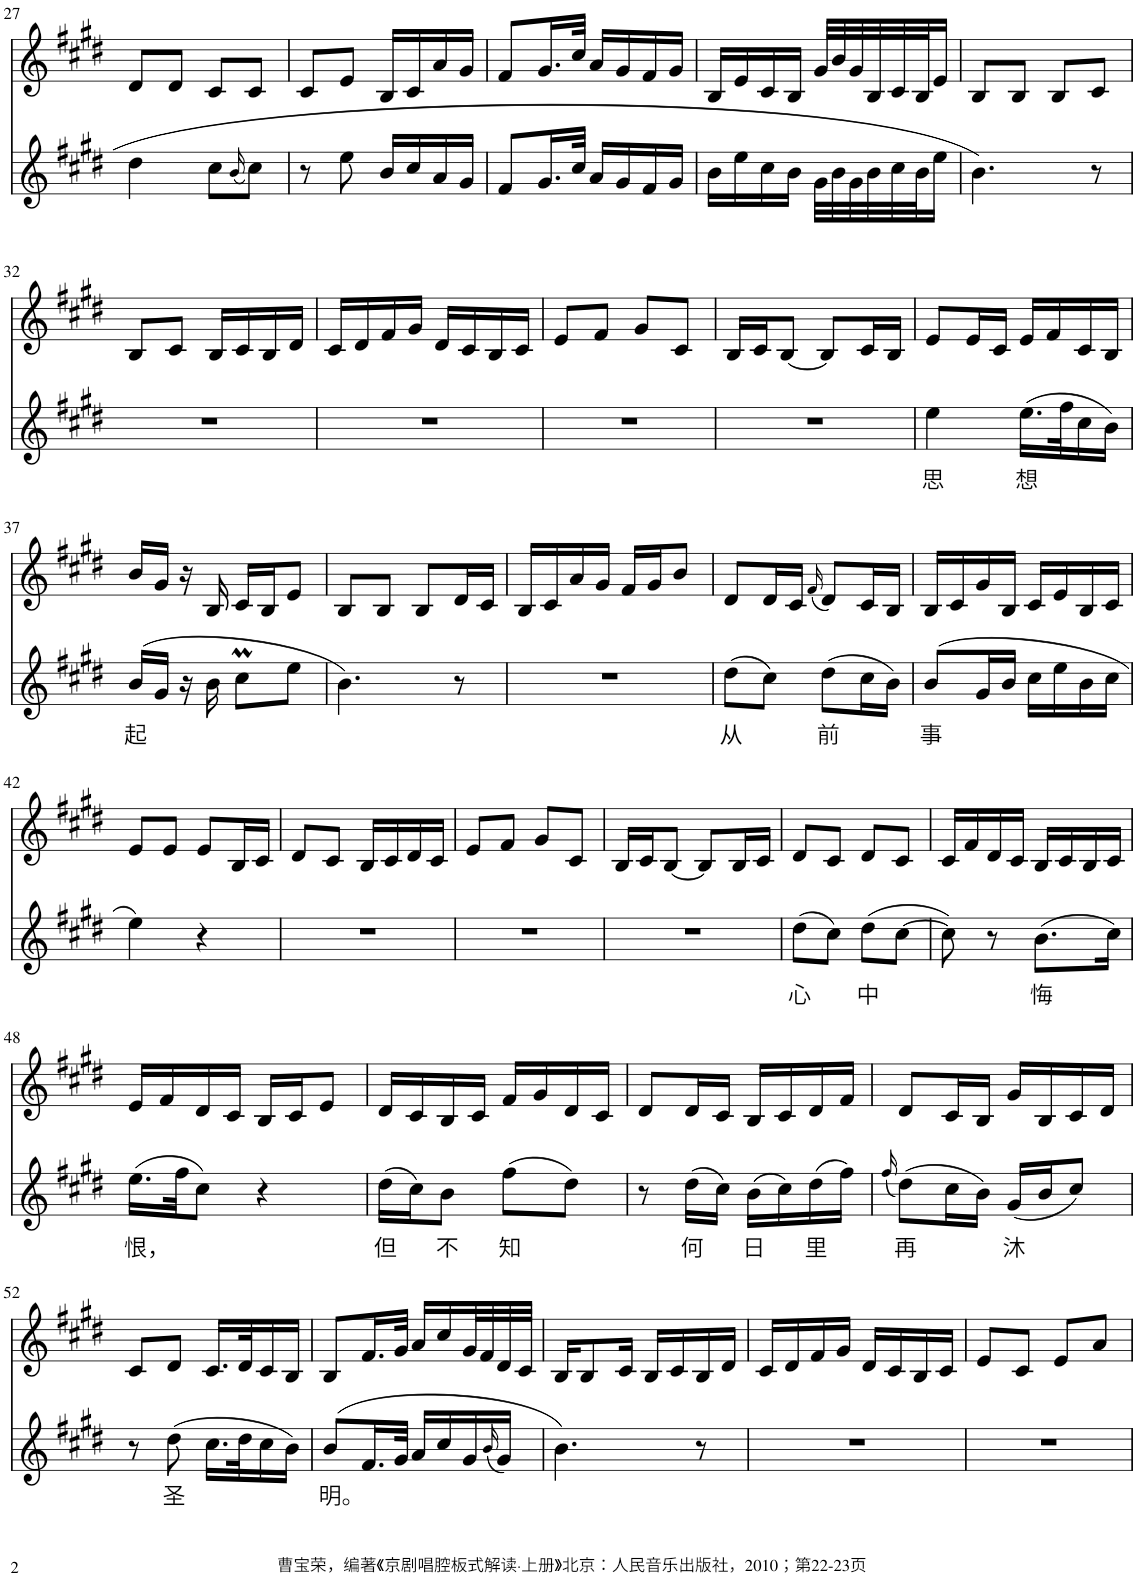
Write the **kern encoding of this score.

**kern	**text	**kern
*part2	*part2	*part1
*staff2	*staff2	*staff1
*I"Piano	*	*I"Piano
*I'Pno	*	*I'Pno
!!LO:PB:g=z
*clefG2	*	*clefG2
*k[f#c#g#d#]	*	*k[f#c#g#d#]
*M2/4	*	*M2/4
=27	=27	=27
4dd#\	.	8d#/L
.	.	8d#/J
8cc#\L	.	8c#/L
(16qb/	.	.
8cc#\J)	.	8c#/J
=28	=28	=28
8r	.	8c#/L
8ee\	.	8e/J
16b/LL	.	16B/LL
16cc#/	.	16c#/
16a/	.	16a/
16g#/JJ	.	16g#/JJ
=29	=29	=29
8f#/L	.	8f#/L
16.g#/L	.	16.g#/L
32cc#/JJk	.	32cc#/JJk
16a/LL	.	16a/LL
16g#/	.	16g#/
16f#/	.	16f#/
16g#/JJ	.	16g#/JJ
=30	=30	=30
16b\LL	.	16B/LL
16ee\	.	16e/
16cc#\	.	16c#/
16b\JJ	.	16B/JJ
32g#\LLL	.	32g#/LLL
32b\	.	32b/
32g#\	.	32g#/
32b\	.	32B/
32cc#\	.	32c#/
32b\J	.	32B/J
16ee\JJ	.	16e/JJ
=31	=31	=31
4.b\	.	8B/L
.	.	8B/J
.	.	8B/L
8r	.	8c#/J
!!LO:LB:g=z
=32	=32	=32
2r	.	8B/L
.	.	8c#/J
.	.	16B/LL
.	.	16c#/
.	.	16B/
.	.	16d#/JJ
=33	=33	=33
2r	.	16c#/LL
.	.	16d#/
.	.	16f#/
.	.	16g#/JJ
.	.	16d#/LL
.	.	16c#/
.	.	16B/
.	.	16c#/JJ
=34	=34	=34
2r	.	8e/L
.	.	8f#/J
.	.	8g#/L
.	.	8c#/J
=35	=35	=35
2r	.	16B/LL
.	.	16c#/J
.	.	[8B/J
.	.	8B/L]
.	.	16c#/L
.	.	16B/JJ
=36	=36	=36
!	!LO:LY:b	!
4ee\	思	8e/L
.	.	16e/L
.	.	16c#/JJ
!	!LO:LY:b	!
(16.ee\LL	想	16e/LL
.	.	16f#/
32ff#\K	.	.
16cc#\	.	16c#/
16b\JJ)	.	16B/JJ
!!LO:LB:g=z
=37	=37	=37
!	!LO:LY:b	!
(16b/LL	起	16b/LL
16g#/JJ	.	16g#/JJ
16r	.	16r
16b\	.	16B/
8cc#M\L	.	16c#/LL
.	.	16B/J
8ee\J	.	8e/J
=38	=38	=38
4.b\)	.	8B/L
.	.	8B/J
.	.	8B/L
8r	.	16d#/L
.	.	16c#/JJ
=39	=39	=39
2r	.	16B/LL
.	.	16c#/
.	.	16a/
.	.	16g#/JJ
.	.	16f#/LL
.	.	16g#/J
.	.	8b/J
=40	=40	=40
!	!LO:LY:b	!
(8dd#\L	从	8d#/L
8cc#\J)	.	16d#/L
.	.	16c#/JJ
.	.	(16qf#/
!	!LO:LY:b	!
(8dd#\L	前	8d#/L)
16cc#\L	.	16c#/L
16b\JJ)	.	16B/JJ
=41	=41	=41
!	!LO:LY:b	!
(8b/L	事	16B/LL
.	.	16c#/
16g#/L	.	16g#/
16b/JJ	.	16B/JJ
16cc#\LL	.	16c#/LL
16ee\	.	16e/
16b\	.	16B/
16cc#\JJ	.	16c#/JJ
!!LO:LB:g=z
=42	=42	=42
4ee\)	.	8e/L
.	.	8e/J
4r	.	8e/L
.	.	16B/L
.	.	16c#/JJ
=43	=43	=43
2r	.	8d#/L
.	.	8c#/J
.	.	16B/LL
.	.	16c#/
.	.	16d#/
.	.	16c#/JJ
=44	=44	=44
2r	.	8e/L
.	.	8f#/J
.	.	8g#/L
.	.	8c#/J
=45	=45	=45
2r	.	16B/LL
.	.	16c#/J
.	.	[8B/J
.	.	8B/L]
.	.	16B/L
.	.	16c#/JJ
=46	=46	=46
!	!LO:LY:b	!
(8dd#\L	心	8d#/L
8cc#\J)	.	8c#/J
!	!LO:LY:b	!
(8dd#\L	中	8d#/L
[8cc#\J	.	8c#/J
=47	=47	=47
8cc#\])	.	16c#/LL
.	.	16f#/
8r	.	16d#/
.	.	16c#/JJ
!	!LO:LY:b	!
(8.b\L	悔	16B/LL
.	.	16c#/
.	.	16B/
16cc#\Jk)	.	16c#/JJ
!!LO:LB:g=z
=48	=48	=48
!	!LO:LY:b	!
(16.ee\LL	恨，	16e/LL
.	.	16f#/
32ff#\JK	.	.
8cc#\J)	.	16d#/
.	.	16c#/JJ
4r	.	16B/LL
.	.	16c#/J
.	.	8e/J
=49	=49	=49
!	!LO:LY:b	!
(16dd#\LL	但	16d#/LL
16cc#\J)	.	16c#/
!	!LO:LY:b	!
8b\J	不	16B/
.	.	16c#/JJ
!	!LO:LY:b	!
(8ff#\L	知	16f#/LL
.	.	16g#/
8dd#\J)	.	16d#/
.	.	16c#/JJ
=50	=50	=50
8r	.	8d#/L
!	!LO:LY:b	!
(16dd#\LL	何	16d#/L
16cc#\JJ)	.	16c#/JJ
!	!LO:LY:b	!
(16b\LL	日	16B/LL
16cc#\)	.	16c#/
!	!LO:LY:b	!
(16dd#\	里	16d#/
16ff#\JJ)	.	16f#/JJ
=51	=51	=51
(16qff#/	.	.
!	!LO:LY:b	!
(8dd#\L)	再	8d#/L
16cc#\L	.	16c#/L
16b\JJ)	.	16B/JJ
!	!LO:LY:b	!
(16g#/LL	沐	16g#/LL
16b/J	.	16B/
8cc#/J)	.	16c#/
.	.	16d#/JJ
!!LO:LB:g=z
=52	=52	=52
8r	.	8c#/L
!	!LO:LY:b	!
(8dd#\	圣	8d#/J
16.cc#\LL	.	16.c#/LL
32dd#\K	.	32d#/K
16cc#\	.	16c#/
16b\JJ)	.	16B/JJ
=53	=53	=53
!	!LO:LY:b	!
(8b/L	明。	8B/L
16.f#/L	.	16.f#/L
32g#/JJk	.	32g#/JJk
16a/LL	.	16a/LL
16cc#/	.	16cc#/
16g#/	.	32g#/L
.	.	32f#/
(16qb/	.	.
16g#/JJ)	.	32d#/
.	.	32c#/JJJ
=54	=54	=54
4.b\)	.	16B/KL
.	.	8B/
.	.	16c#/Jk
.	.	16B/LL
.	.	16c#/
8r	.	16B/
.	.	16d#/JJ
=55	=55	=55
2r	.	16c#/LL
.	.	16d#/
.	.	16f#/
.	.	16g#/JJ
.	.	16d#/LL
.	.	16c#/
.	.	16B/
.	.	16c#/JJ
=56	=56	=56
2r	.	8e/L
.	.	8c#/J
.	.	8e/L
.	.	8a/J
=	=	=
*-	*-	*-
